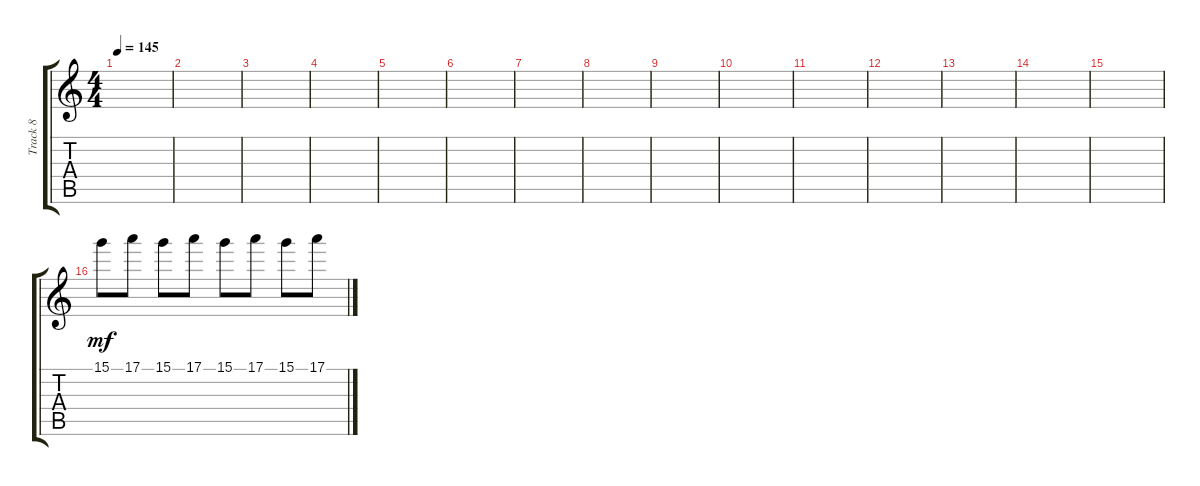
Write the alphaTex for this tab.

\track ("Track 8" "Track 8") {instrument electricguitarjazz}
\staff {score tabs}
\tuning (E4 B3 G3 D3 A2 E2) {hide}
\ts (4 4)
\tempo 145
\clef g2
\ks c
|
|
|
|
|
|
|
|
|
|
|
|
|
|
|
15.1.8{dy mf volume 0} 17.1.8{volume 8} 15.1.8 17.1.8 15.1.8 17.1.8 15.1.8 17.1.8
